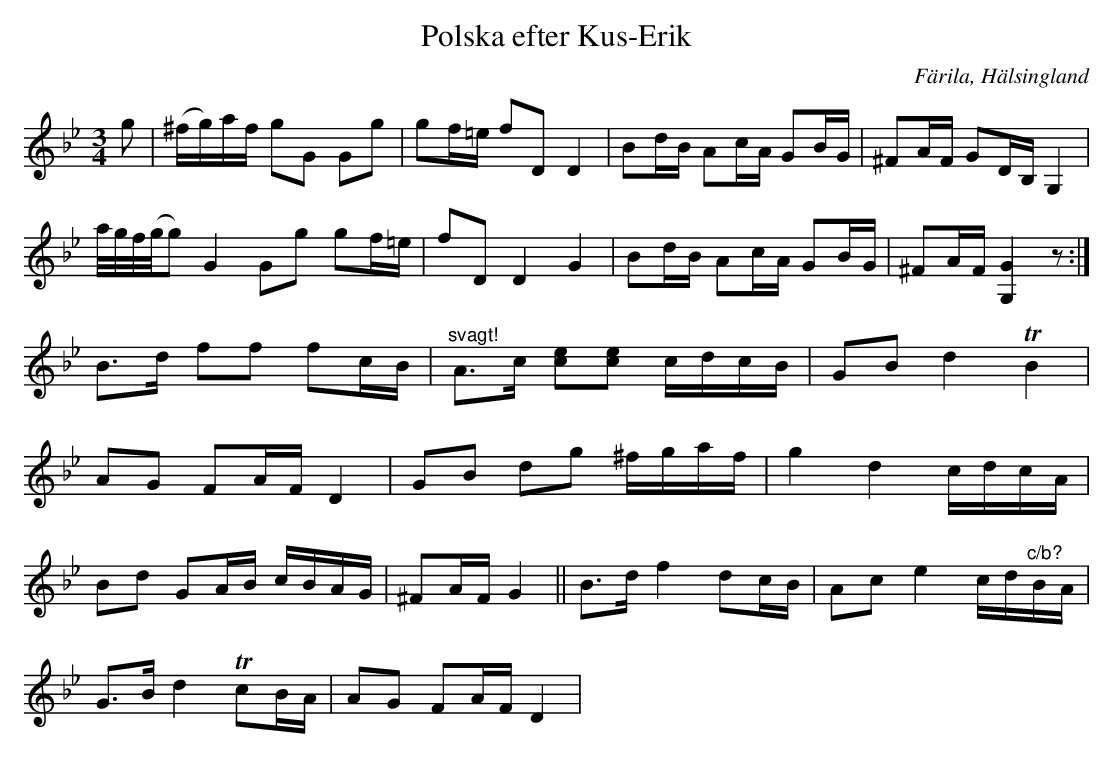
X:1
T: Polska efter Kus-Erik
O: Färila, Hälsingland
M: 3/4
L: 1/16
K: Gm
g2 | (^fg)af g2G2 G2g2 | g2f=e f2D2 D4 | B2dB A2cA G2BG | ^F2AF G2DB, G,4 |
a/g/f/(g/g2) G4 G2g2 g2f=e | f2D2 D4 G4 | B2dB A2cA G2BG | ^F2AF [G,G]4 z2 :|
B2>d2 f2f2 f2cB | "^svagt!"A2>c2 [c2e2][e2c2] cdcB | G2B2 d4 TB4 |
A2G2 F2AF D4 | G2B2 d2g2 ^fgaf | g4 d4 cdcA |
B2d2 G2AB cBAG | ^F2AF G4 || B2>d2 f4 d2cB | A2c2 e4 cd"^c/b?"BA |
G2>B2 d4 Tc2BA | A2G2 F2AF D4 |
